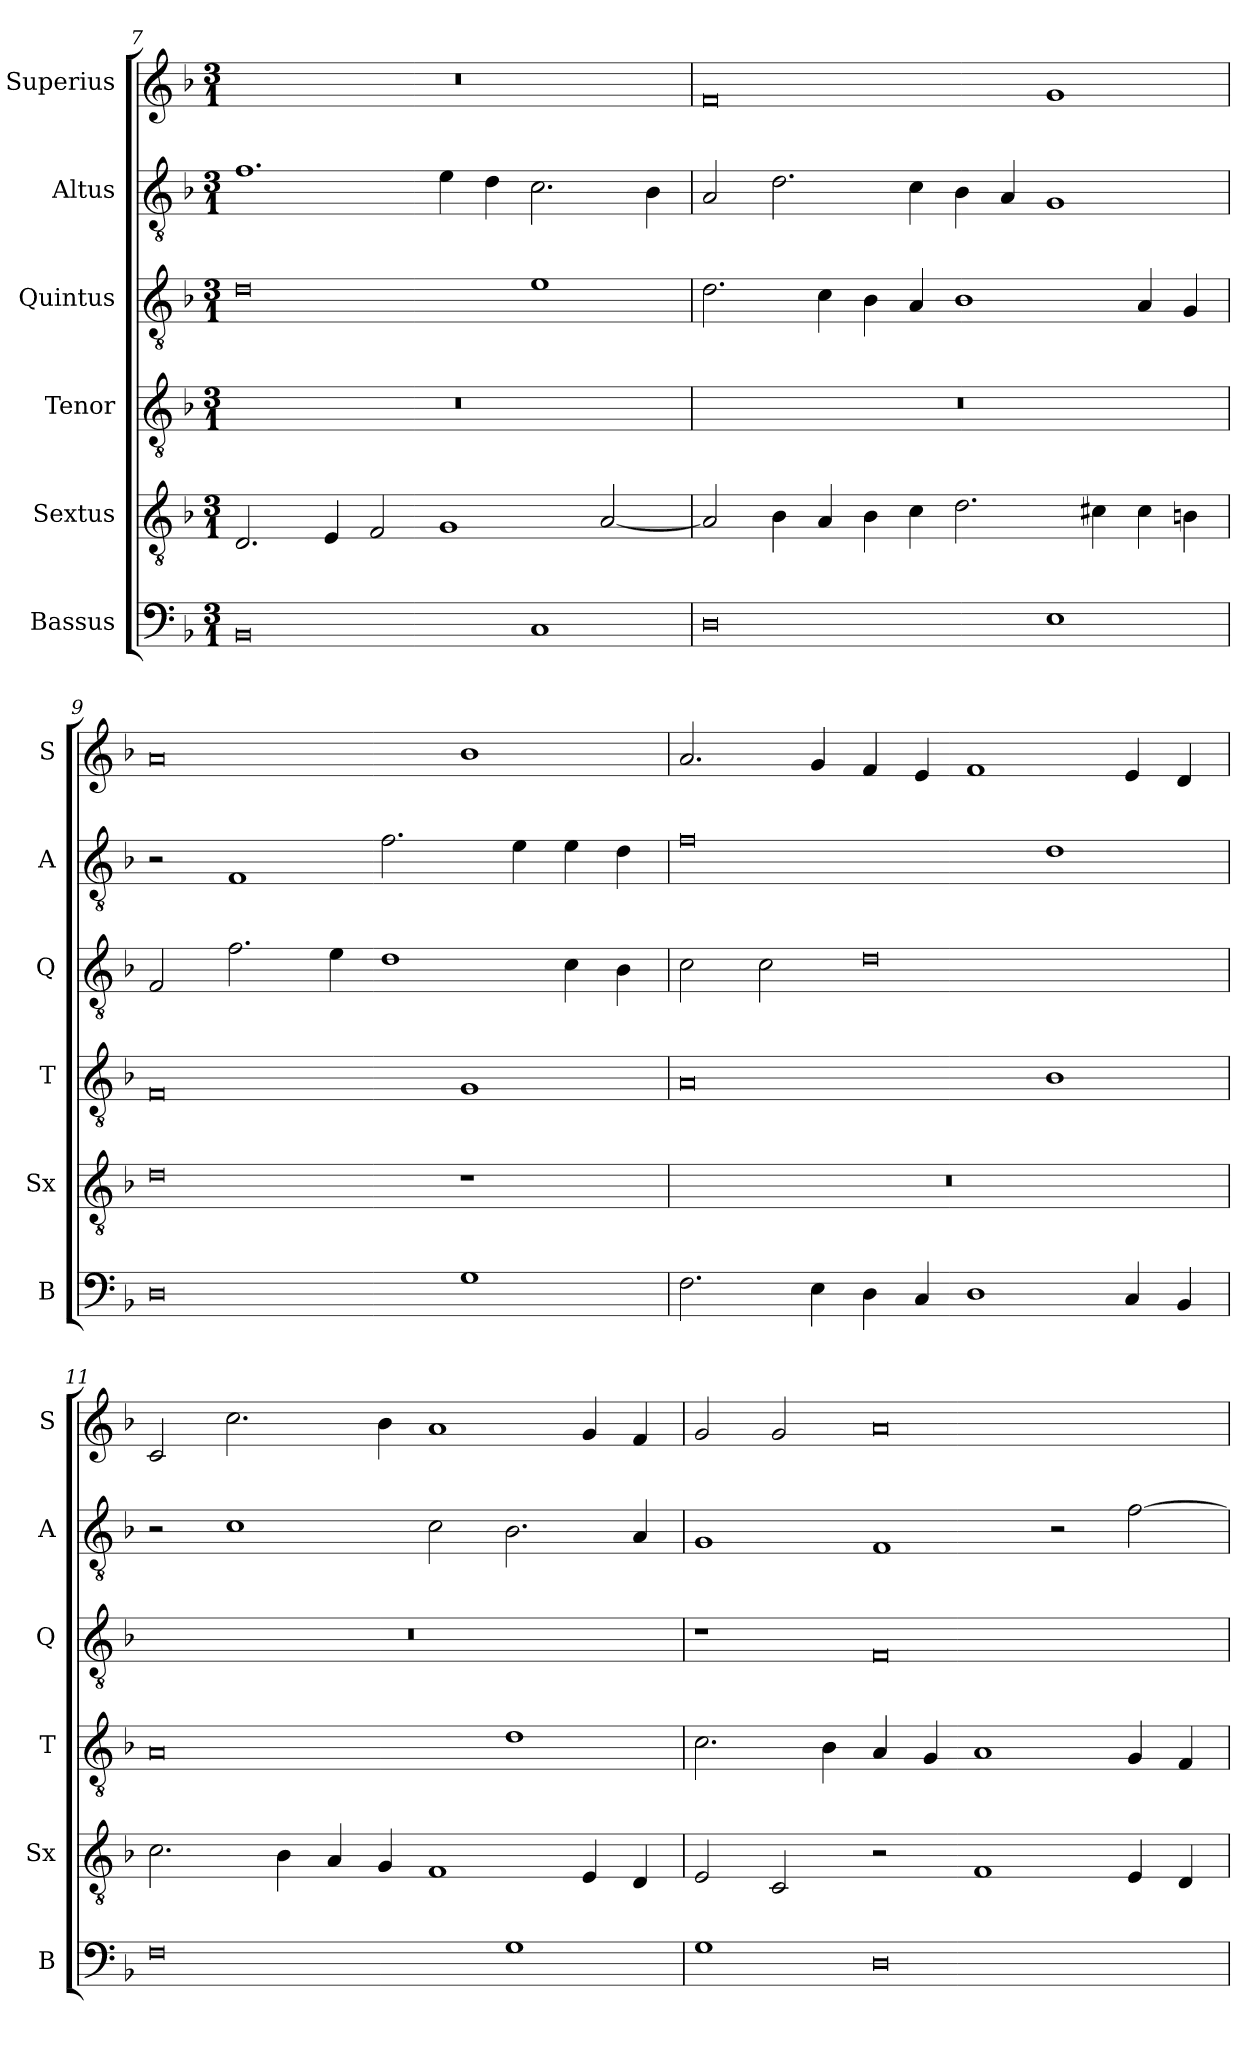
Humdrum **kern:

**kern	**kern	**kern	**kern	**kern	**kern
*part6	*part5	*part4	*part3	*part2	*part1
*staff6	*staff5	*staff4	*staff3	*staff2	*staff1
*I"Bassus	*I"Sextus	*I"Tenor	*I"Quintus	*I"Altus	*I"Superius
*I'B	*I'Sx	*I'T	*I'Q	*I'A	*I'S
*clefF4	*clefGv2	*clefGv2	*clefGv2	*clefGv2	*clefG2
*k[b-]	*k[b-]	*k[b-]	*k[b-]	*k[b-]	*k[b-]
*M3/1	*M3/1	*M3/1	*M3/1	*M3/1	*M3/1
=7	=7	=7	=7	=7	=7
0BB-	2.D/	0.r	0d	1.f	0.r
.	4E/	.	.	.	.
.	2F/	.	.	.	.
.	1G	.	.	4e\	.
.	.	.	.	4d\	.
1C	.	.	1e	2.c\	.
.	[2A/	.	.	.	.
.	.	.	.	4B-\	.
=8	=8	=8	=8	=8	=8
0D	2A/]	0.r	2.d\	2A/	0f
.	4B-\	.	.	2.d\	.
.	4A/	.	4c\	.	.
.	4B-\	.	4B-\	.	.
.	4c\	.	4A/	4c\	.
.	2.d\	.	1B-	4B-\	.
.	.	.	.	4A/	.
1E	.	.	.	1G	1g
.	4c#X\	.	.	.	.
.	4c#\	.	4A/	.	.
.	4Bn\	.	4G/	.	.
=9	=9	=9	=9	=9	=9
0D	0d	0F	2F/	2r	0a
.	.	.	2.f\	1F	.
.	.	.	4e\	.	.
.	.	.	1d	2.f\	.
1G	1r	1G	.	.	1b-
.	.	.	.	4e\	.
.	.	.	4c\	4e\	.
.	.	.	4B-\	4d\	.
=10	=10	=10	=10	=10	=10
2.F\	0.r	0A	2c\	0f	2.a/
.	.	.	2c\	.	.
4E\	.	.	.	.	4g/
4D\	.	.	0d	.	4f/
4C/	.	.	.	.	4e/
1D	.	.	.	.	1f
.	.	1B-	.	1d	.
4C/	.	.	.	.	4e/
4BB-/	.	.	.	.	4d/
=11	=11	=11	=11	=11	=11
0F	2.c\	0A	0.r	2r	2c/
.	.	.	.	1c	2.cc\
.	4B-\	.	.	.	.
.	4A/	.	.	.	.
.	4G/	.	.	.	4b-\
.	1F	.	.	2c\	1a
1G	.	1d	.	2.B-\	.
.	4E/	.	.	.	4g/
.	4D/	.	.	4A/	4f/
=12	=12	=12	=12	=12	=12
1G	2E/	2.c\	1r	1G	2g/
.	2C/	.	.	.	2g/
.	.	4B-\	.	.	.
0D	2r	4A/	0F	1F	0a
.	.	4G/	.	.	.
.	1F	1A	.	.	.
.	.	.	.	2r	.
.	4E/	4G/	.	[2f\	.
.	4D/	4F/	.	.	.
=	=	=	=	=	=
*-	*-	*-	*-	*-	*-
